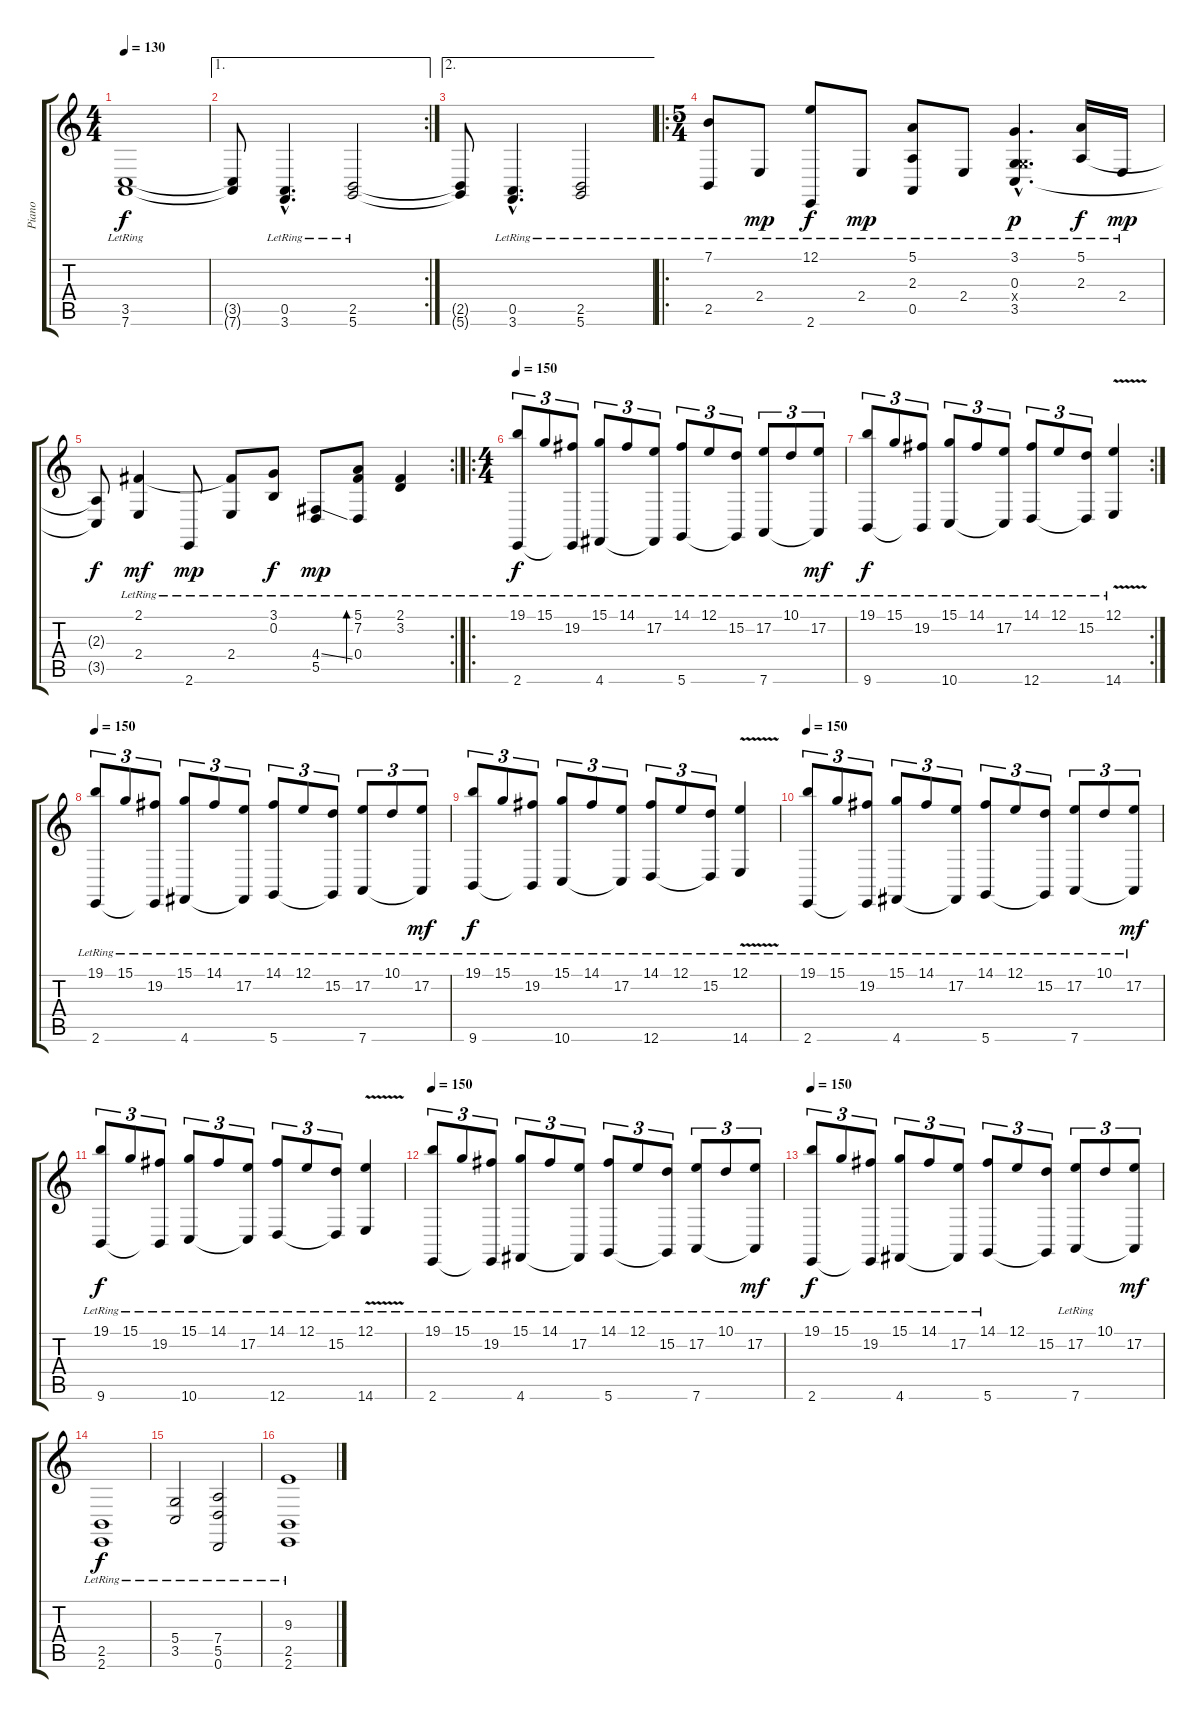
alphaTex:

\track ("Piano" "Piano") {instrument acousticgrandpiano}
\staff {score tabs}
\tuning (E4 B3 G3 D3 A2 D2) {hide}
\ts (4 4)
\tempo 130
\clef g2
\ks c
(3.5{lr} 7.6{lr}).1{dy f} |
\ae 1
\rc 2
(3.5{t} 7.6{t}).8 (0.5{hac lr} 3.6{hac lr}).4{d} (2.5{lr} 5.6{lr}).2 |
\ae 2
(2.5{t} 5.6{t}).8 (0.5{hac lr} 3.6{hac lr}).4{d} (2.5{lr} 5.6{lr}).2 |
\ro
\ts (5 4)
(7.1{lr} 2.5{lr}).8 2.4{lr}.8{dy mp} (12.1{lr} 2.6{lr}).8{dy f} 2.4{lr}.8{dy mp} (5.1{lr} 2.3{lr} 0.5{lr}).8 2.4{lr}.8 (3.1{hac lr} 0.3{hac lr} 5.4{hac x} 3.5{hac lr}).4{d dy p} (5.1{lr} 2.3{lr}).16{dy f} 2.4{lr}.16{dy mp} |
\rc 2
(2.3{t} 3.5{t}).8{dy f} (2.1{lr} 2.4{lr}).4{dy mf} 2.6{lr}.8{dy mp} (2.1{t} 2.4{lr}).8 (3.1{lr} 0.2{lr}).8{dy f} (4.4{ss} 5.5{lr}).8{dy mp} (5.1{lr} 7.2{lr} 0.4{lr}).8{bd 480} (2.1{lr} 3.2{lr}).4 |
\ro
\ts (4 4)
\tempo 150
(19.1{lr} 2.6{lr}).8{tu (3 2) dy f volume 12 instrument lead2sawtooth} 15.1{lr}.8{tu (3 2)} (19.2{lr} 2.6{t}).8{tu (3 2)} (15.1{lr} 4.6{lr}).8{tu (3 2)} 14.1{lr}.8{tu (3 2)} (17.2{lr} 4.6{t}).8{tu (3 2)} (14.1{lr} 5.6{lr}).8{tu (3 2)} 12.1{lr}.8{tu (3 2)} (15.2{lr} 5.6{t}).8{tu (3 2)} (17.2{lr} 7.6{lr}).8{tu (3 2)} 10.1{lr}.8{tu (3 2)} (17.2{lr} 7.6{t}).8{tu (3 2) dy mf} |
\rc 2
(19.1{lr} 9.6{lr}).8{tu (3 2) dy f} 15.1{lr}.8{tu (3 2)} (19.2{lr} 9.6{t}).8{tu (3 2)} (15.1{lr} 10.6{lr}).8{tu (3 2)} 14.1{lr}.8{tu (3 2)} (17.2{lr} 10.6{t}).8{tu (3 2)} (14.1{lr} 12.6{lr}).8{tu (3 2)} 12.1{lr}.8{tu (3 2)} (15.2{lr} 12.6{t}).8{tu (3 2)} (12.1{v lr} 14.6{v lr}).4 |
\tempo 150
(19.1{lr} 2.6{lr}).8{tu (3 2) volume 16 instrument lead2sawtooth} 15.1{lr}.8{tu (3 2)} (19.2{lr} 2.6{t}).8{tu (3 2)} (15.1{lr} 4.6{lr}).8{tu (3 2)} 14.1{lr}.8{tu (3 2)} (17.2{lr} 4.6{t}).8{tu (3 2)} (14.1{lr} 5.6{lr}).8{tu (3 2)} 12.1{lr}.8{tu (3 2)} (15.2{lr} 5.6{t}).8{tu (3 2)} (17.2{lr} 7.6{lr}).8{tu (3 2)} 10.1{lr}.8{tu (3 2)} (17.2{lr} 7.6{t}).8{tu (3 2) dy mf} |
(19.1{lr} 9.6{lr}).8{tu (3 2) dy f} 15.1{lr}.8{tu (3 2)} (19.2{lr} 9.6{t}).8{tu (3 2)} (15.1{lr} 10.6{lr}).8{tu (3 2)} 14.1{lr}.8{tu (3 2)} (17.2{lr} 10.6{t}).8{tu (3 2)} (14.1{lr} 12.6{lr}).8{tu (3 2)} 12.1{lr}.8{tu (3 2)} (15.2{lr} 12.6{t}).8{tu (3 2)} (12.1{v lr} 14.6{v lr}).4 |
\tempo 150
(19.1{lr} 2.6{lr}).8{tu (3 2) volume 12 instrument lead2sawtooth} 15.1{lr}.8{tu (3 2)} (19.2{lr} 2.6{t}).8{tu (3 2)} (15.1{lr} 4.6{lr}).8{tu (3 2)} 14.1{lr}.8{tu (3 2)} (17.2{lr} 4.6{t}).8{tu (3 2)} (14.1{lr} 5.6{lr}).8{tu (3 2)} 12.1{lr}.8{tu (3 2)} (15.2{lr} 5.6{t}).8{tu (3 2)} (17.2{lr} 7.6{lr}).8{tu (3 2)} 10.1{lr}.8{tu (3 2)} (17.2{lr} 7.6{t}).8{tu (3 2) dy mf} |
(19.1{lr} 9.6{lr}).8{tu (3 2) dy f} 15.1{lr}.8{tu (3 2)} (19.2{lr} 9.6{t}).8{tu (3 2)} (15.1{lr} 10.6{lr}).8{tu (3 2)} 14.1{lr}.8{tu (3 2)} (17.2{lr} 10.6{t}).8{tu (3 2)} (14.1{lr} 12.6{lr}).8{tu (3 2)} 12.1{lr}.8{tu (3 2)} (15.2{lr} 12.6{t}).8{tu (3 2)} (12.1{v lr} 14.6{v lr}).4 |
\tempo 150
(19.1{lr} 2.6{lr}).8{tu (3 2) volume 12 instrument lead2sawtooth} 15.1{lr}.8{tu (3 2)} (19.2{lr} 2.6{t}).8{tu (3 2)} (15.1{lr} 4.6{lr}).8{tu (3 2)} 14.1{lr}.8{tu (3 2)} (17.2{lr} 4.6{t}).8{tu (3 2)} (14.1{lr} 5.6{lr}).8{tu (3 2)} 12.1{lr}.8{tu (3 2)} (15.2{lr} 5.6{t}).8{tu (3 2)} (17.2{lr} 7.6{lr}).8{tu (3 2)} 10.1{lr}.8{tu (3 2)} (17.2{lr} 7.6{t}).8{tu (3 2) dy mf} |
\tempo 150
(19.1{lr} 2.6{lr}).8{tu (3 2) dy f volume 12 instrument lead2sawtooth} 15.1{lr}.8{tu (3 2)} (19.2{lr} 2.6{t}).8{tu (3 2)} (15.1{lr} 4.6{lr}).8{tu (3 2)} 14.1{lr}.8{tu (3 2)} (17.2{lr} 4.6{t}).8{tu (3 2)} (14.1{lr} 5.6{lr}).8{tu (3 2)} 12.1.8{tu (3 2)} (15.2 5.6{t}).8{tu (3 2)} (17.2 7.6{lr}).8{tu (3 2)} 10.1.8{tu (3 2)} (17.2 7.6{t}).8{tu (3 2) dy mf} |
(2.5{lr} 2.6{lr}).1{dy f volume 14 instrument acousticgrandpiano} |
(5.4{lr} 3.5{lr}).2 (7.4{lr} 5.5{lr} 0.6{lr}).2 |
(9.3{lr} 2.5{lr} 2.6{lr}).1
